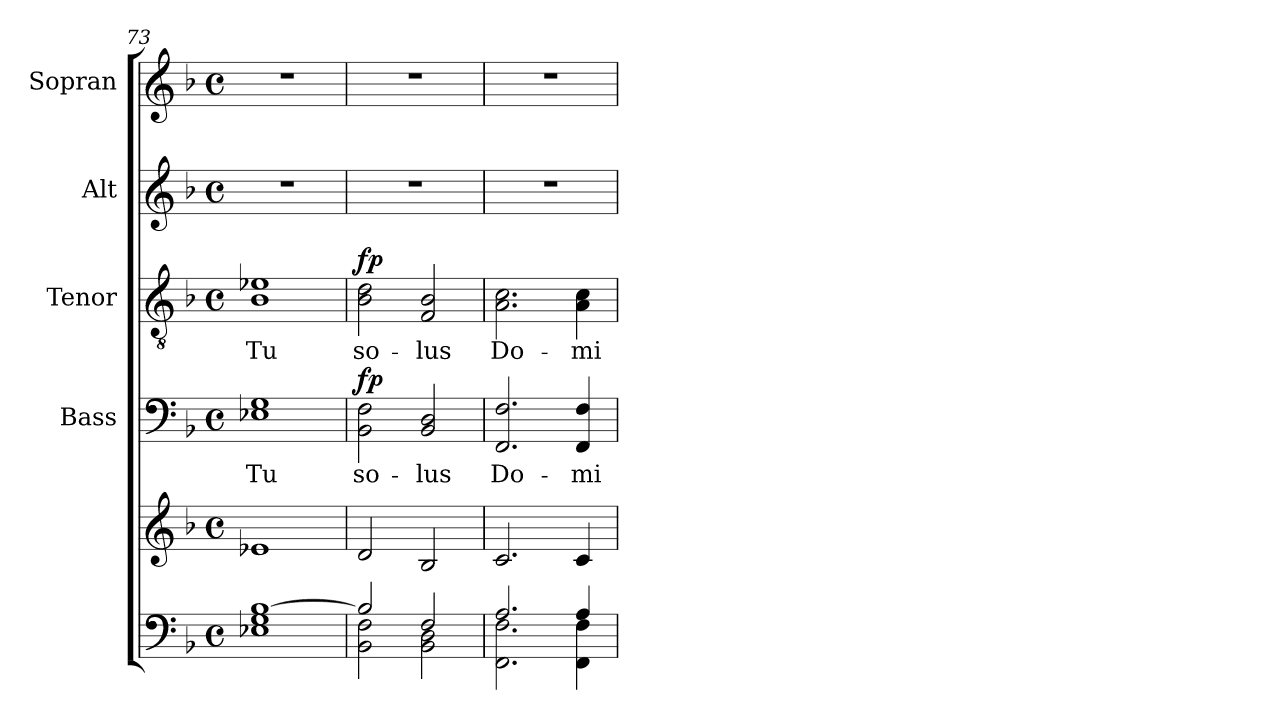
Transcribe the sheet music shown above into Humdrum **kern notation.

**kern	**kern	**kern	**text	**dynam	**kern	**text	**dynam	**kern	**kern
*part5	*part5	*part4	*part4	*part4	*part3	*part3	*part3	*part2	*part1
*staff6	*staff5	*staff4	*staff4	*staff4	*staff3	*staff3	*staff3	*staff2	*staff1
*	*	*I"Bass	*	*	*I"Tenor	*	*	*I"Alt	*I"Sopran
*	*	*I'B.	*	*	*I'T.	*	*	*I'A.	*I'S.
!!LO:LB:g=z
*clefF4	*clefG2	*clefF4	*	*	*clefGv2	*	*	*clefG2	*clefG2
*k[b-]	*k[b-]	*k[b-]	*	*	*k[b-]	*	*	*k[b-]	*k[b-]
*F:	*F:	*F:	*	*	*F:	*	*	*F:	*F:
*M4/4	*M4/4	*M4/4	*	*	*M4/4	*	*	*M4/4	*M4/4
*met(c)	*met(c)	*met(c)	*	*	*met(c)	*	*	*met(c)	*met(c)
=73	=73	=73	=73	=73	=73	=73	=73	=73	=73
!	!	!	!LO:LY:b	!	!	!LO:LY:b	!	!	!
1E-X 1G [1B-	1e-X	1E-X 1G	Tu	.	1B- 1e-X	Tu	.	1r	1r
=74	=74	=74	=74	=74	=74	=74	=74	=74	=74
*^	*	*	*	*	*	*	*	*	*
!	!	!	!	!LO:LY:b	!LO:DY:a	!	!LO:LY:b	!LO:DY:a	!	!
2B-/]	2BB-\ 2F\	2d/	2BB-\ 2F\	so-	fp	2B-\ 2d\	so-	fp	1r	1r
!	!	!	!	!LO:LY:b	!	!	!LO:LY:b	!	!	!
2F/	2BB-\ 2D\	2B-/	2BB-/ 2D/	-lus	.	2F/ 2B-/	-lus	.	.	.
=75	=75	=75	=75	=75	=75	=75	=75	=75	=75	=75
!	!	!	!	!LO:LY:b	!	!	!LO:LY:b	!	!	!
2.A/	2.FF\ 2.F\	2.c/	2.FF/ 2.F/	Do-	.	2.A\ 2.c\	Do-	.	1r	1r
!	!	!	!	!LO:LY:b	!	!	!LO:LY:b	!	!	!
4A/	4FF\ 4F\	4c/	4FF/ 4F/	-mi-	.	4A\ 4c\	-mi-	.	.	.
*v	*v	*	*	*	*	*	*	*	*	*
=	=	=	=	=	=	=	=	=	=
*-	*-	*-	*-	*-	*-	*-	*-	*-	*-
